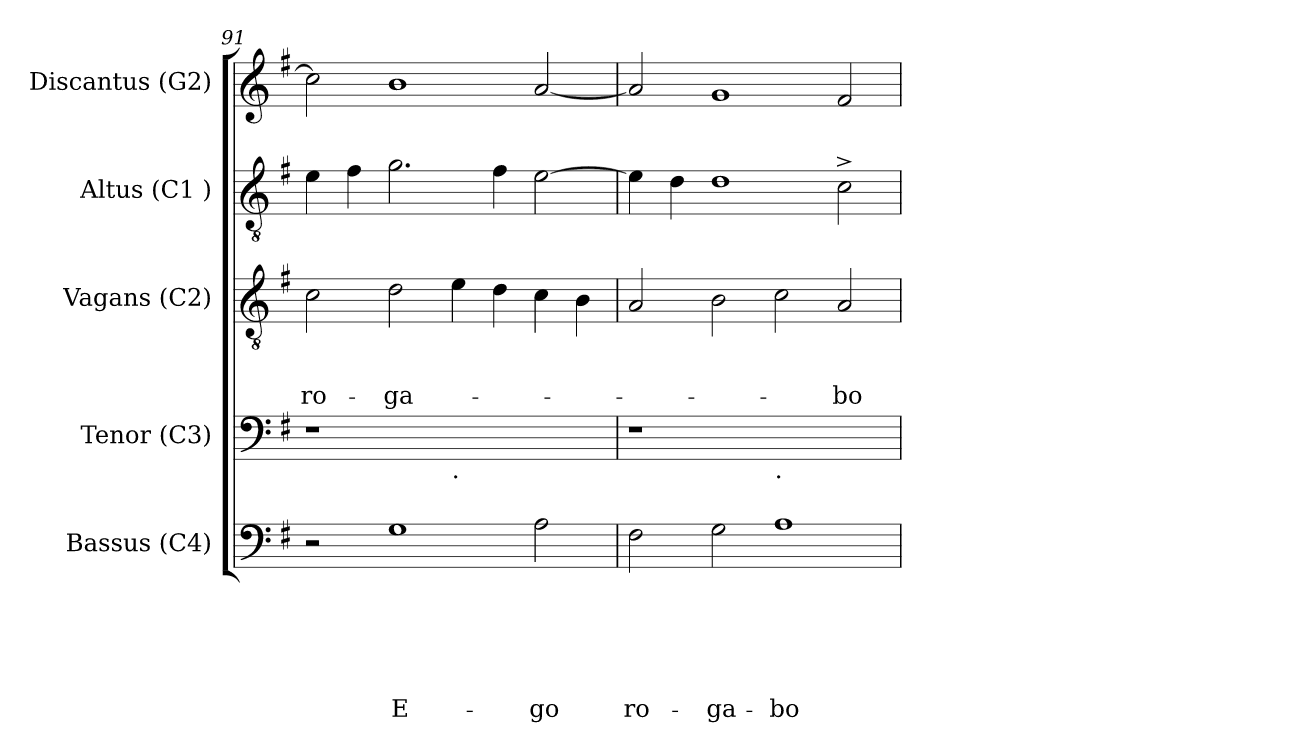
**kern	**text	**text	**text	**text	**text	**text	**kern	**kern	**text	**text	**text	**kern	**kern
*part5	*part5	*part5	*part5	*part5	*part5	*part5	*part4	*part3	*part3	*part3	*part3	*part2	*part1
*staff5	*staff5	*staff5	*staff5	*staff5	*staff5	*staff5	*staff4	*staff3	*staff3	*staff3	*staff3	*staff2	*staff1
*I"Bassus (C4)	*	*	*	*	*	*	*I"Tenor (C3)	*I"Vagans (C2)	*	*	*	*I"Altus (C1 )	*I"Discantus (G2)
*I'B.	*	*	*	*	*	*	*I'T.	*I'V.	*	*	*	*I'A.	*I'D.
*clefF4	*	*	*	*	*	*	*clefF4	*clefGv2	*	*	*	*clefGv2	*clefG2
*k[f#]	*	*	*	*	*	*	*k[f#]	*k[f#]	*	*	*	*k[f#]	*k[f#]
*G:	*	*	*	*	*	*	*G:	*G:	*	*	*	*G:	*G:
=91	=91	=91	=91	=91	=91	=91	=91	=91	=91	=91	=91	=91	=91
!	!	!	!	!	!	!	!	!	!	!	!LO:LY:b	!	!
2r	.	.	.	.	.	.	1r	2c\	.	.	ro-	4e\	2cc\]
.	.	.	.	.	.	.	.	.	.	.	.	4f#\	.
!	!	!	!	!	!	!LO:LY:b	!	!	!	!	!LO:LY:b	!	!
1G	.	.	.	.	.	E-	.	2d\	.	.	-ga-	2.g\	1b
!	!	!	!	!	!	!	!LO:TX:b:t=.	!	!	!	!	!	!
.	.	.	.	.	.	.	1ryy	4e\	.	.	.	.	.
.	.	.	.	.	.	.	.	4d\	.	.	.	4f#\	.
!	!	!	!	!	!	!LO:LY:b	!	!	!	!	!	!	!
2A\	.	.	.	.	.	-go	.	4c\	.	.	.	[>2e\	[>2a/
.	.	.	.	.	.	.	.	4B\	.	.	.	.	.
!!LO:PB:g=z
=92	=92	=92	=92	=92	=92	=92	=92	=92	=92	=92	=92	=92	=92
!	!	!	!	!	!	!LO:LY:b	!	!	!	!	!	!	!
2F#\	.	.	.	.	.	ro-	1r	2A/	.	.	.	4e\]	2a/]
.	.	.	.	.	.	.	.	.	.	.	.	4d\	.
!	!	!	!	!	!	!LO:LY:b	!	!	!	!	!	!	!
2G\	.	.	.	.	.	-ga-	.	2B\	.	.	.	1d	1g
!	!	!	!	!	!	!	!LO:TX:b:t=.	!	!	!	!	!	!
!	!	!	!	!	!	!LO:LY:b	!	!	!	!	!	!	!
1A	.	.	.	.	.	-bo	1ryy	2c\	.	.	.	.	.
!	!	!	!	!	!	!	!	!	!	!	!LO:LY:b	!	!
.	.	.	.	.	.	.	.	2A/	.	.	-bo	2c^>\	2f#/
=	=	=	=	=	=	=	=	=	=	=	=	=	=
*-	*-	*-	*-	*-	*-	*-	*-	*-	*-	*-	*-	*-	*-
